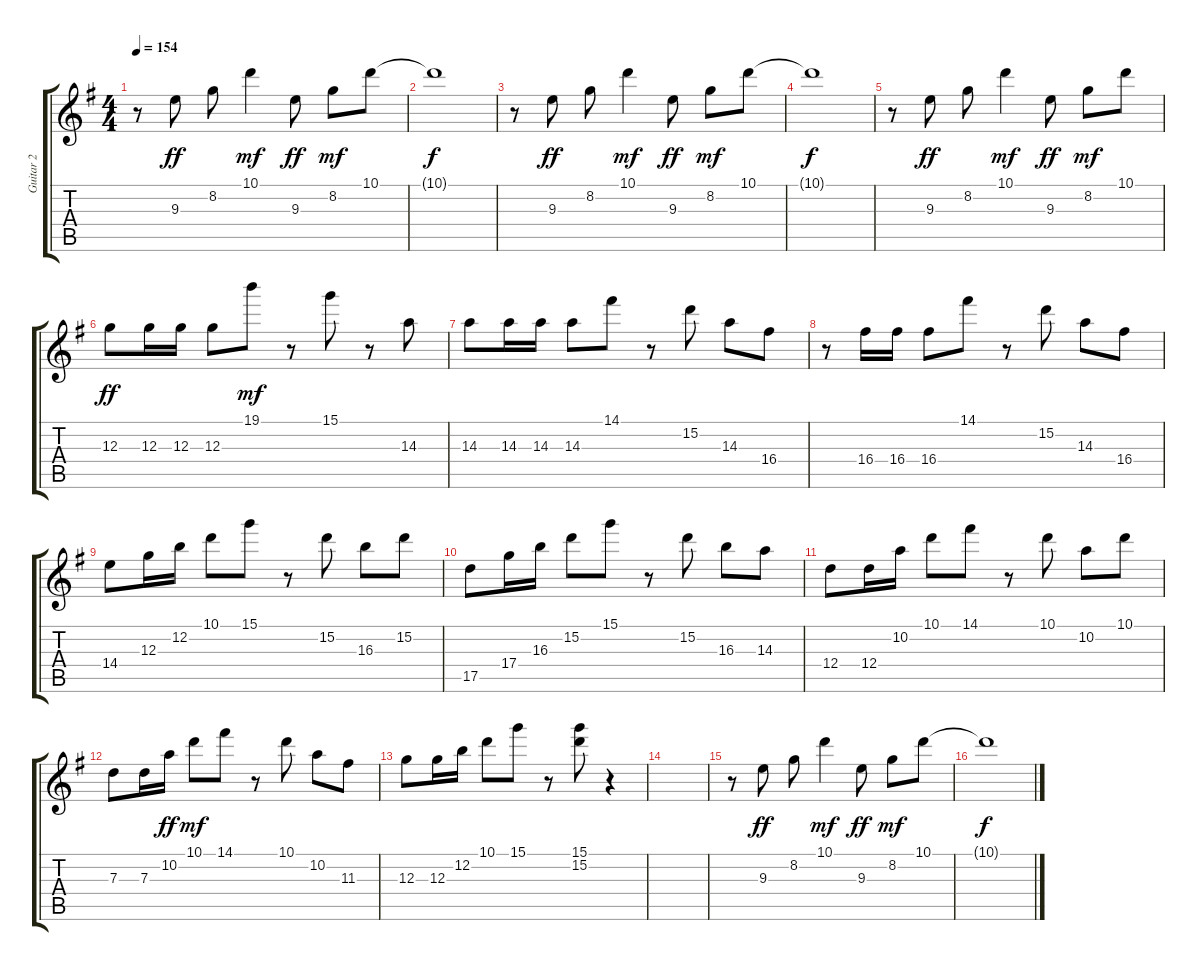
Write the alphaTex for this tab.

\track ("Guitar 2" "Guitar 2") {instrument electricguitarclean}
\staff {score tabs}
\tuning (E4 B3 G3 D3 A2 E2) {hide}
\ts (4 4)
\tempo 154
\clef g2
\ks g
r.8{dy f} 9.3.8{dy ff} 8.2.8 10.1.4{dy mf} 9.3.8{dy ff} 8.2.8{dy mf} 10.1.8 |
10.1{t}.1{dy f} |
r.8 9.3.8{dy ff} 8.2.8 10.1.4{dy mf} 9.3.8{dy ff} 8.2.8{dy mf} 10.1.8 |
10.1{t}.1{dy f} |
r.8 9.3.8{dy ff} 8.2.8 10.1.4{dy mf} 9.3.8{dy ff} 8.2.8{dy mf} 10.1.8 |
12.3.8{dy ff} 12.3.16 12.3.16 12.3.8 19.1.8{dy mf} r.8 15.1.8 r.8 14.3.8 |
14.3.8 14.3.16 14.3.16 14.3.8 14.1.8 r.8 15.2.8 14.3.8 16.4.8 |
r.8 16.4.16 16.4.16 16.4.8 14.1.8 r.8 15.2.8 14.3.8 16.4.8 |
14.4.8 12.3.16 12.2.16 10.1.8 15.1.8 r.8 15.2.8 16.3.8 15.2.8 |
17.5.8 17.4.16 16.3.16 15.2.8 15.1.8 r.8 15.2.8 16.3.8 14.3.8 |
12.4.8 12.4.16 10.2.16 10.1.8 14.1.8 r.8 10.1.8 10.2.8 10.1.8 |
7.3.8 7.3.16 10.2.16{dy ff} 10.1.8{dy mf} 14.1.8 r.8 10.1.8 10.2.8 11.3.8 |
12.3.8 12.3.16 12.2.16 10.1.8 15.1.8 r.8 (15.1 15.2).8 r.4 |
|
r.8 9.3.8{dy ff} 8.2.8 10.1.4{dy mf} 9.3.8{dy ff} 8.2.8{dy mf} 10.1.8 |
10.1{t}.1{dy f}
